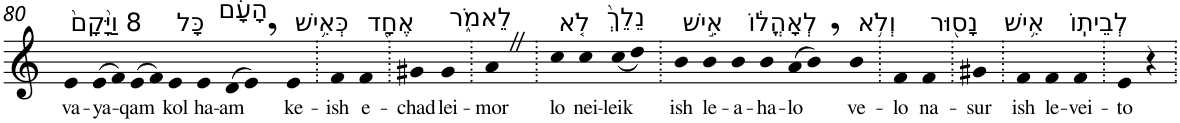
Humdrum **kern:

**kern	**text
*part1	*part1
*staff1	*staff1
*I"Piano	*
*I'Pno	*
!!LO:PB:g=z
*clefG2	*
*k[]	*
=80	=80
!LO:TX:a:t=8 וַיָּ֙קָם֙	!
!	!LO:LY:b
4e	va-
!	!LO:LY:b
(>8e	-ya-
8f)	.
!	!LO:LY:b
(>8e	-qam
8f)	.
!LO:TX:a:t=כָּל	!
!	!LO:LY:b
4e	kol
!LO:TX:a:t=הָעָ֔ם	!
!	!LO:LY:b
4e	ha-
!	!LO:LY:b
(>8d	-am
8e,)	.
!LO:TX:a:t=כְּאִ֥ישׁ	!
!	!LO:LY:b
4e	ke-
=81.	=81.
!	!LO:LY:b
4f	-ish
!LO:TX:a:t=אֶחָ֖ד	!
!	!LO:LY:b
4f	e-
=82.	=82.
!	!LO:LY:b
4g#X	-chad
!LO:TX:a:t=לֵאמֹ֑ר	!
!	!LO:LY:b
4g#	lei-
=83.	=83.
!	!LO:LY:b
4aZ	-mor
=84.	=84.
!LO:TX:a:t=לֹ֤א	!
!	!LO:LY:b
4cc	lo
!LO:TX:a:t=נֵלֵךְ֙	!
!	!LO:LY:b
4cc	nei-
!	!LO:LY:b
(<8cc	-leik
8dd)	.
=85.	=85.
!LO:TX:a:t=אִ֣ישׁ	!
!	!LO:LY:b
4b	ish
!LO:TX:a:t=לְאָהֳל֔וֹ	!
!	!LO:LY:b
4b	le-
!	!LO:LY:b
4b	-a-
!	!LO:LY:b
4b	-ha-
!	!LO:LY:b
(>8a	-lo
8b,)	.
!LO:TX:a:t=וְלֹ֥א	!
!	!LO:LY:b
4b	ve-
=86.	=86.
!	!LO:LY:b
4f	-lo
!LO:TX:a:t=נָס֖וּר	!
!	!LO:LY:b
4f	na-
=87.	=87.
!	!LO:LY:b
4g#X	-sur
=88.	=88.
!LO:TX:a:t=אִ֥ישׁ	!
!	!LO:LY:b
4f	ish
!LO:TX:a:t=לְבֵיתֽוֹ	!
!	!LO:LY:b
4f	le-
!	!LO:LY:b
4f	-vei-
=89.	=89.
!	!LO:LY:b
4e	-to
4r	.
=.	=.
*-	*-
